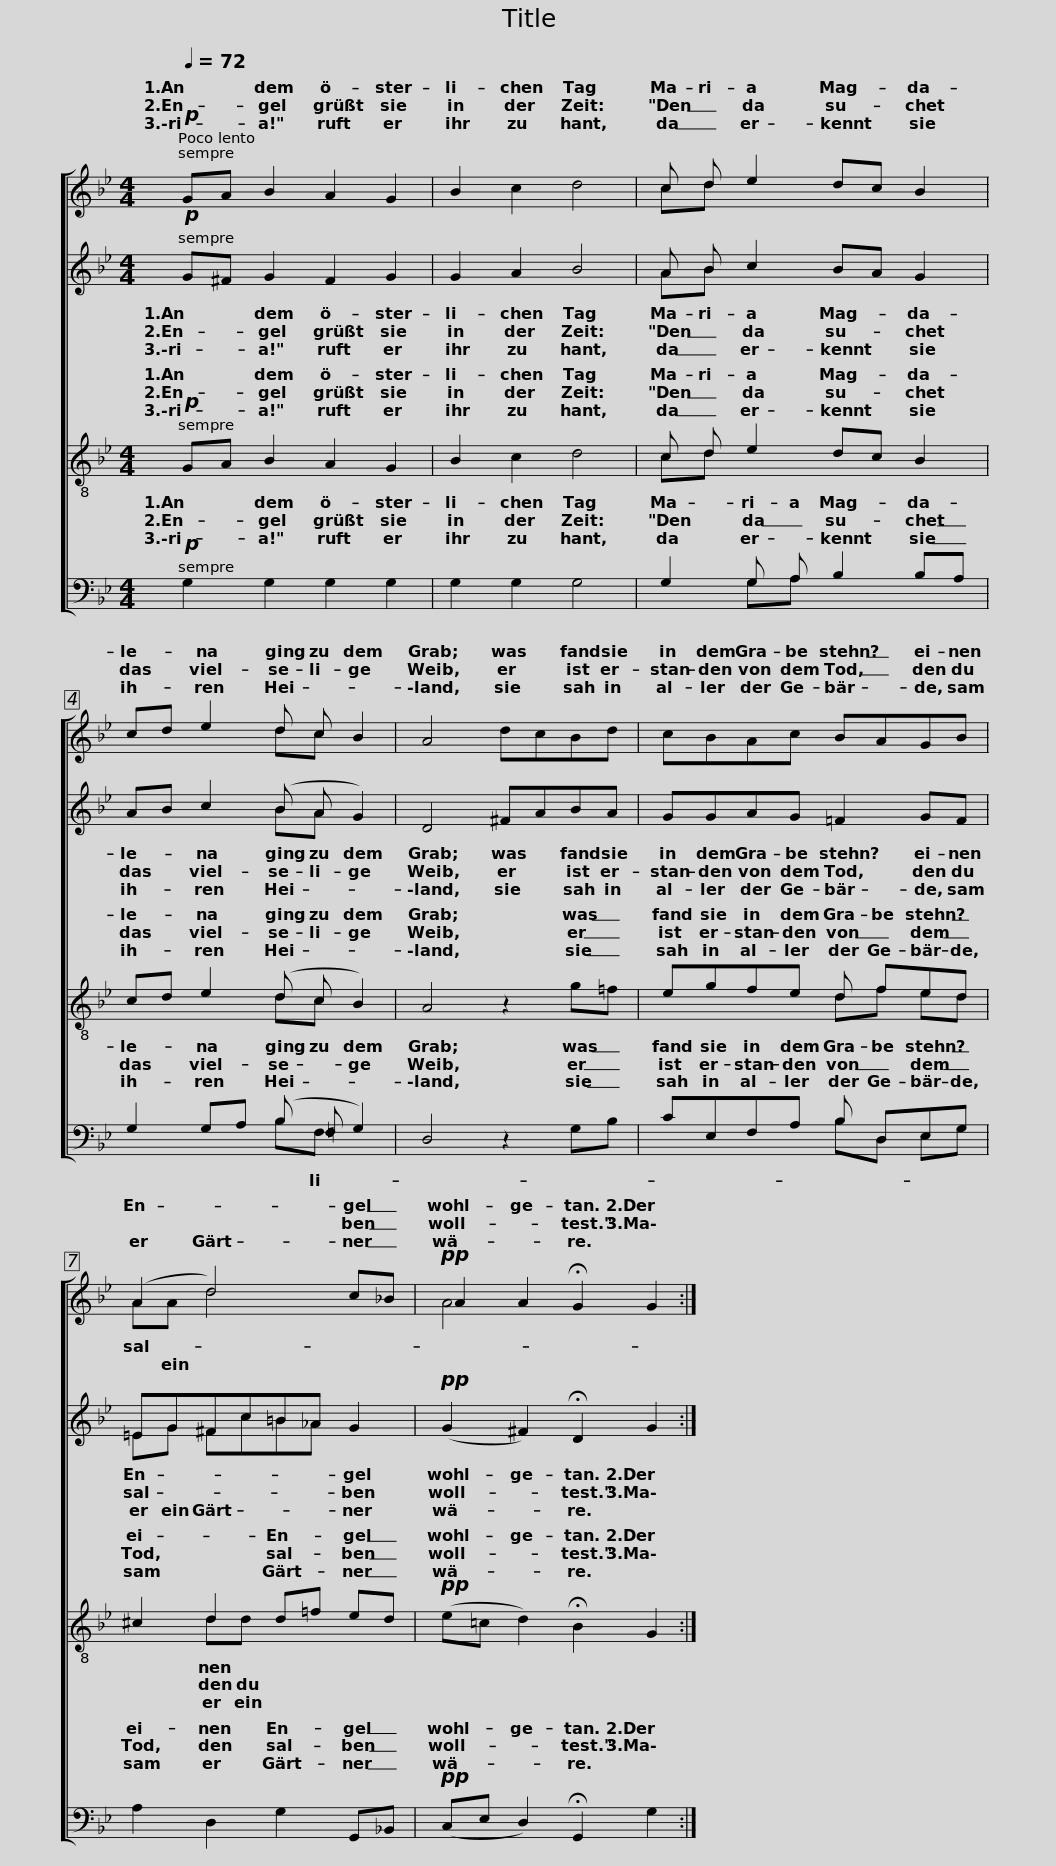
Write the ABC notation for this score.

X:1
%%score [ ( 1 2 ) ( 3 4 5 ) ( 6 7 ) ( 8 9 ) ]
L:1/8
Q:1/4=72
M:4/4
I:linebreak $
K:Gmin
V:1 treble
V:2 treble
V:3 treble
V:4 treble
V:5 treble
V:6 treble-8
V:7 treble-8
V:8 bass
V:9 bass
V:1
!p! GA B2 A2 G2 | B2 c2 d4 | c d e2 dc B2 |$ cd e2 d c B2 |$ A4 dcBd | %5
 cBAc BAGB | (A2 d4) c_B |$!pp! A2 A2 !fermata!G2 G2 :| %8
V:2
 x8 | x8 | cd x6 |$ x4 dc x2 |$ x8 | %5
 x8 | AA d4 x2 |$ A4 x4 :| %8
V:3
!p! G^F G2 F2 G2 | G2 A2 B4 | A B c2 BA G2 |$ AB c2 (B A G2) |$ D4 ^FABA | %5
 GGAG =F2 GF | =EG^Fc=B_A G2 |$!pp! (G2 ^F2) !fermata!D2 G2 :| %8
V:4
 x8 | x8 | AB x6 |$ x4 BA x2 |$ x8 | %5
 x8 | x8 |$ x8 :| %8
V:5
 x8 | x8 | x8 |$ x8 |$ x8 | %5
 x8 | =EG ^Fc=B_A x2 |$ x8 :| %8
V:6
!p! GA B2 A2 G2 | B2 c2 d4 | c d e2 dc B2 |$ cd e2 (d c B2) |$ A4 z2 g=f | %5
 egfe d fed | ^c2 d2 d=f ed |$!pp! (e=c d2) !fermata!B2 G2 :| %8
V:7
 x8 | x8 | cd x6 |$ x4 dc x2 |$ x8 | %5
 x4 df ed | x2 dd x4 |$ x8 :| %8
V:8
!p! G,2 G,2 G,2 G,2 | G,2 G,2 G,4 | G,2 G, A, B,2 B,A, |$ G,2 G,A, (B, =F, G,2) |$ D,4 z2 G,B, | %5
 CE,F,A, B, D,E,G, | A,2 D,2 G,2 G,,_B,, |$!pp! (C,E, D,2) !fermata!G,,2 G,2 :| %8
V:9
 x8 | x8 | x2 G,A, x4 |$ x4 B,F, x2 |$ x8 | %5
 x4 B,D, E,G, | x8 |$ x8 :| %8
